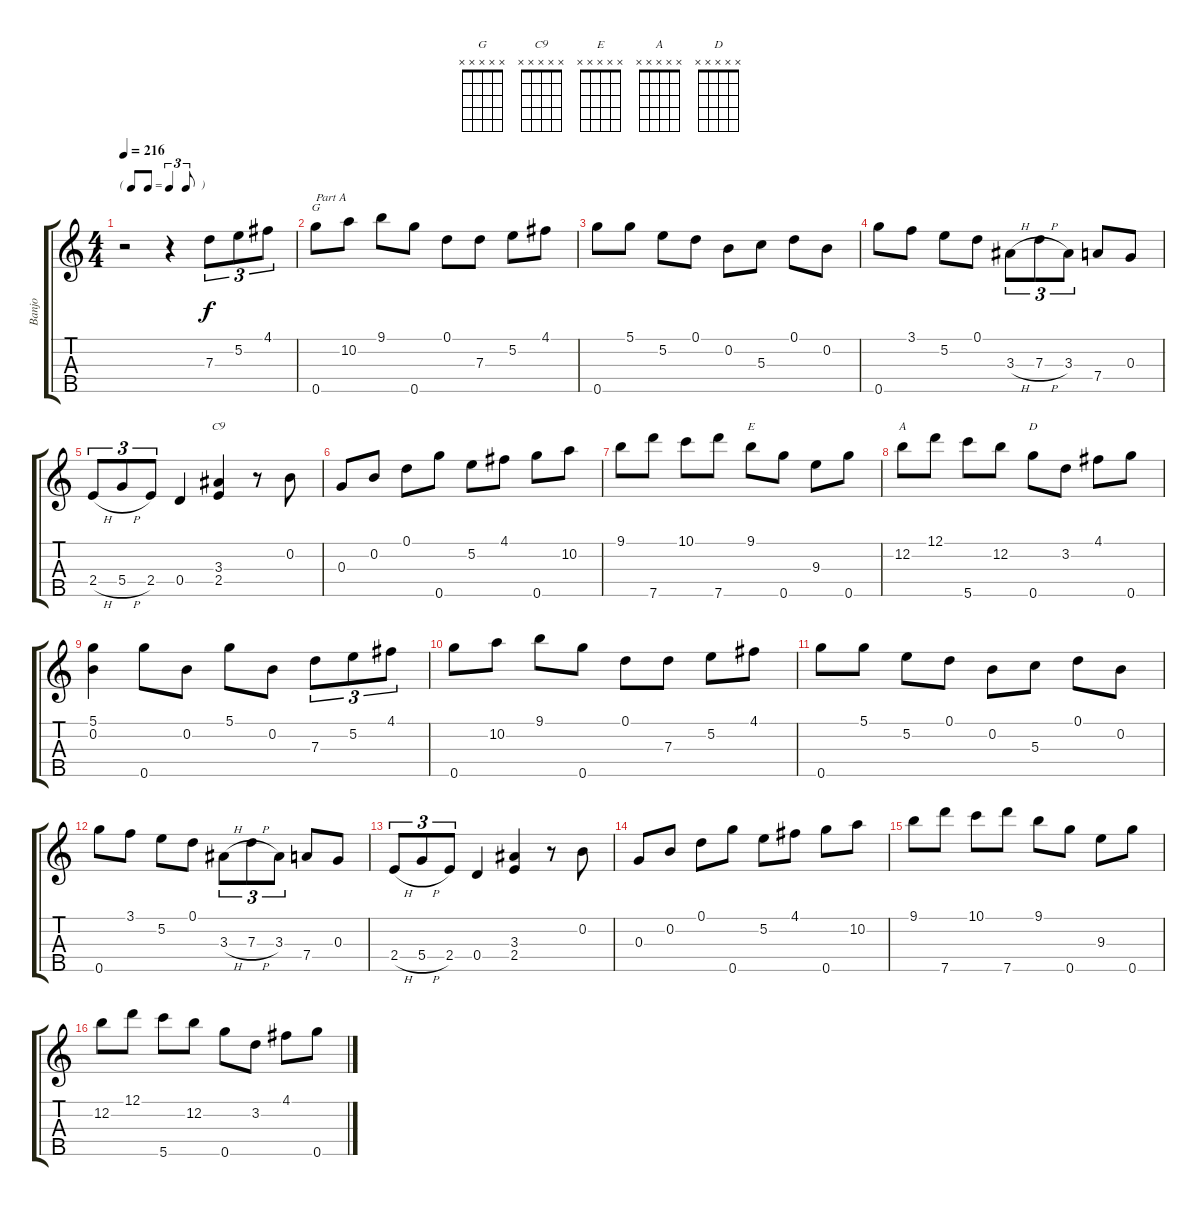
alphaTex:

\track ("Banjo" "Banjo") {instrument banjo}
\staff {score tabs}
\tuning (D4 B3 G3 D3 G4) {hide}
\displaytranspose 12
\chord ("G" x x x x x) {firstfret 0}
\chord ("C9" x x x x x) {firstfret 0}
\chord ("E" x x x x x) {firstfret 0}
\chord ("A" x x x x x) {firstfret 0}
\chord ("D" x x x x x) {firstfret 0}
\ts (4 4)
\tf triplet8th
\tempo 216
\clef g2
\ks c
r.2{dy f instrument banjo} r.4 7.3.8{tu (3 2)} 5.2.8{tu (3 2)} 4.1.8{tu (3 2)} |
0.5.8{ch "G" txt "Part A"} 10.2.8 9.1.8 0.5.8 0.1.8 7.3.8 5.2.8 4.1.8 |
0.5.8 5.1.8 5.2.8 0.1.8 0.2.8 5.3.8 0.1.8 0.2.8 |
0.5.8 3.1.8 5.2.8 0.1.8 3.3{h}.8{tu (3 2)} 7.3{h}.8{tu (3 2)} 3.3.8{tu (3 2)} 7.4.8 0.3.8 |
2.4{h}.8{tu (3 2)} 5.4{h}.8{tu (3 2)} 2.4.8{tu (3 2)} 0.4.4 (3.3 2.4).4{ch "C9"} r.8 0.2.8 |
0.3.8 0.2.8 0.1.8 0.5.8 5.2.8 4.1.8 0.5.8 10.2.8 |
9.1.8 7.5.8 10.1.8 7.5.8 9.1.8{ch "E"} 0.5.8 9.3.8 0.5.8 |
12.2.8{ch "A"} 12.1.8 5.5.8 12.2.8 0.5.8{ch "D"} 3.2.8 4.1.8 0.5.8 |
(5.1 0.2).4 0.5.8 0.2.8 5.1.8 0.2.8 7.3.8{tu (3 2)} 5.2.8{tu (3 2)} 4.1.8{tu (3 2)} |
0.5.8 10.2.8 9.1.8 0.5.8 0.1.8 7.3.8 5.2.8 4.1.8 |
0.5.8 5.1.8 5.2.8 0.1.8 0.2.8 5.3.8 0.1.8 0.2.8 |
0.5.8 3.1.8 5.2.8 0.1.8 3.3{h}.8{tu (3 2)} 7.3{h}.8{tu (3 2)} 3.3.8{tu (3 2)} 7.4.8 0.3.8 |
2.4{h}.8{tu (3 2)} 5.4{h}.8{tu (3 2)} 2.4.8{tu (3 2)} 0.4.4 (3.3 2.4).4 r.8 0.2.8 |
0.3.8 0.2.8 0.1.8 0.5.8 5.2.8 4.1.8 0.5.8 10.2.8 |
9.1.8 7.5.8 10.1.8 7.5.8 9.1.8 0.5.8 9.3.8 0.5.8 |
12.2.8 12.1.8 5.5.8 12.2.8 0.5.8 3.2.8 4.1.8 0.5.8
